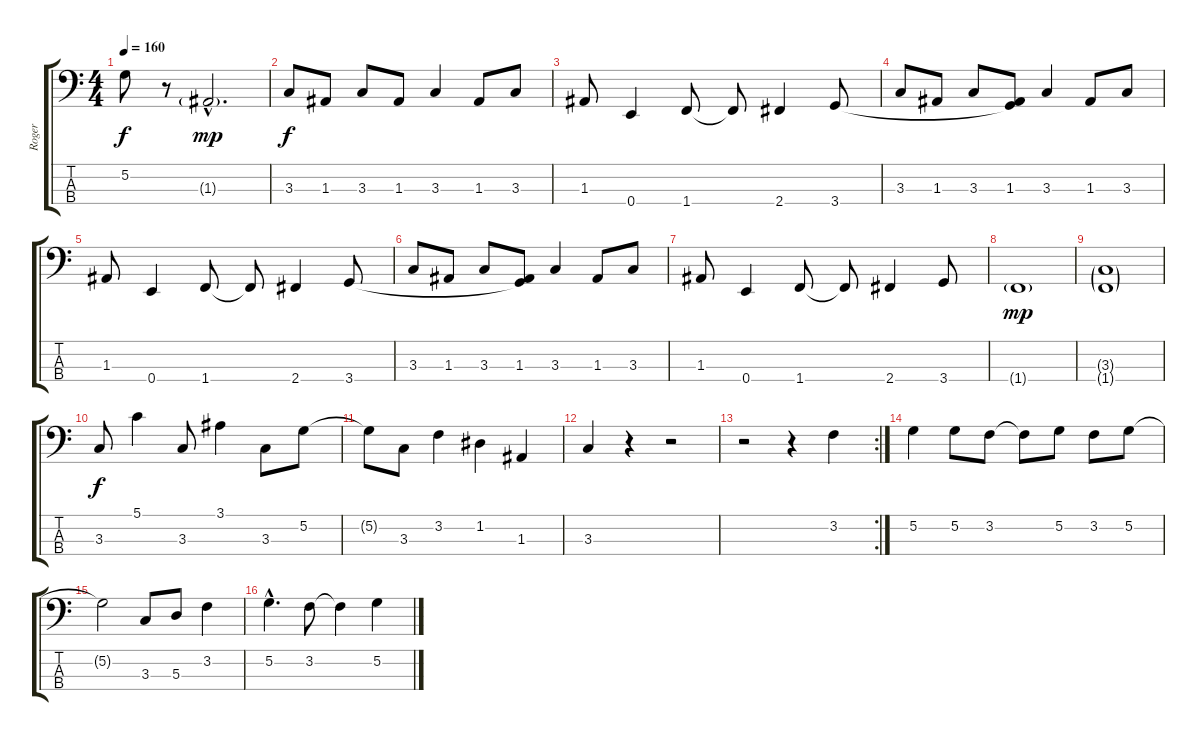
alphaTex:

\track ("Roger" "Roger") {instrument electricbasspick}
\staff {score tabs}
\tuning (G2 D2 A1 E1) {hide}
\ts (4 4)
\tempo 160
\clef f4
\ks c
5.2.8{dy f} r.8 1.3{g hac}.2{d dy mp} |
3.3.8{dy f} 1.3.8 3.3.8 1.3.8 3.3.4 1.3.8 3.3.8 |
1.3.8 0.4.4 1.4.8 1.4{t}.8 2.4.4 3.4.8 |
3.3.8 1.3.8 3.3.8 (1.3 3.4{t}).8 3.3.4 1.3.8 3.3.8 |
1.3.8 0.4.4 1.4.8 1.4{t}.8 2.4.4 3.4.8 |
3.3.8 1.3.8 3.3.8 (1.3 3.4{t}).8 3.3.4 1.3.8 3.3.8 |
1.3.8 0.4.4 1.4.8 1.4{t}.8 2.4.4 3.4.8 |
1.4{g}.1{dy mp} |
(3.3{g} 1.4{g}).1 |
3.3.8{dy f} 5.1.4 3.3.8 3.1.4 3.3.8 5.2.8 |
5.2{t}.8 3.3.8 3.2.4 1.2.4 1.3.4 |
3.3.4 r.4 r.2 |
\rc 2
r.2 r.4 3.2.4 |
5.2.4 5.2.8 3.2.8 3.2{t}.8 5.2.8 3.2.8 5.2.8 |
5.2{t}.2 3.3.8 5.3.8 3.2.4 |
5.2{hac}.4{d} 3.2.8 3.2{t}.4 5.2.4
